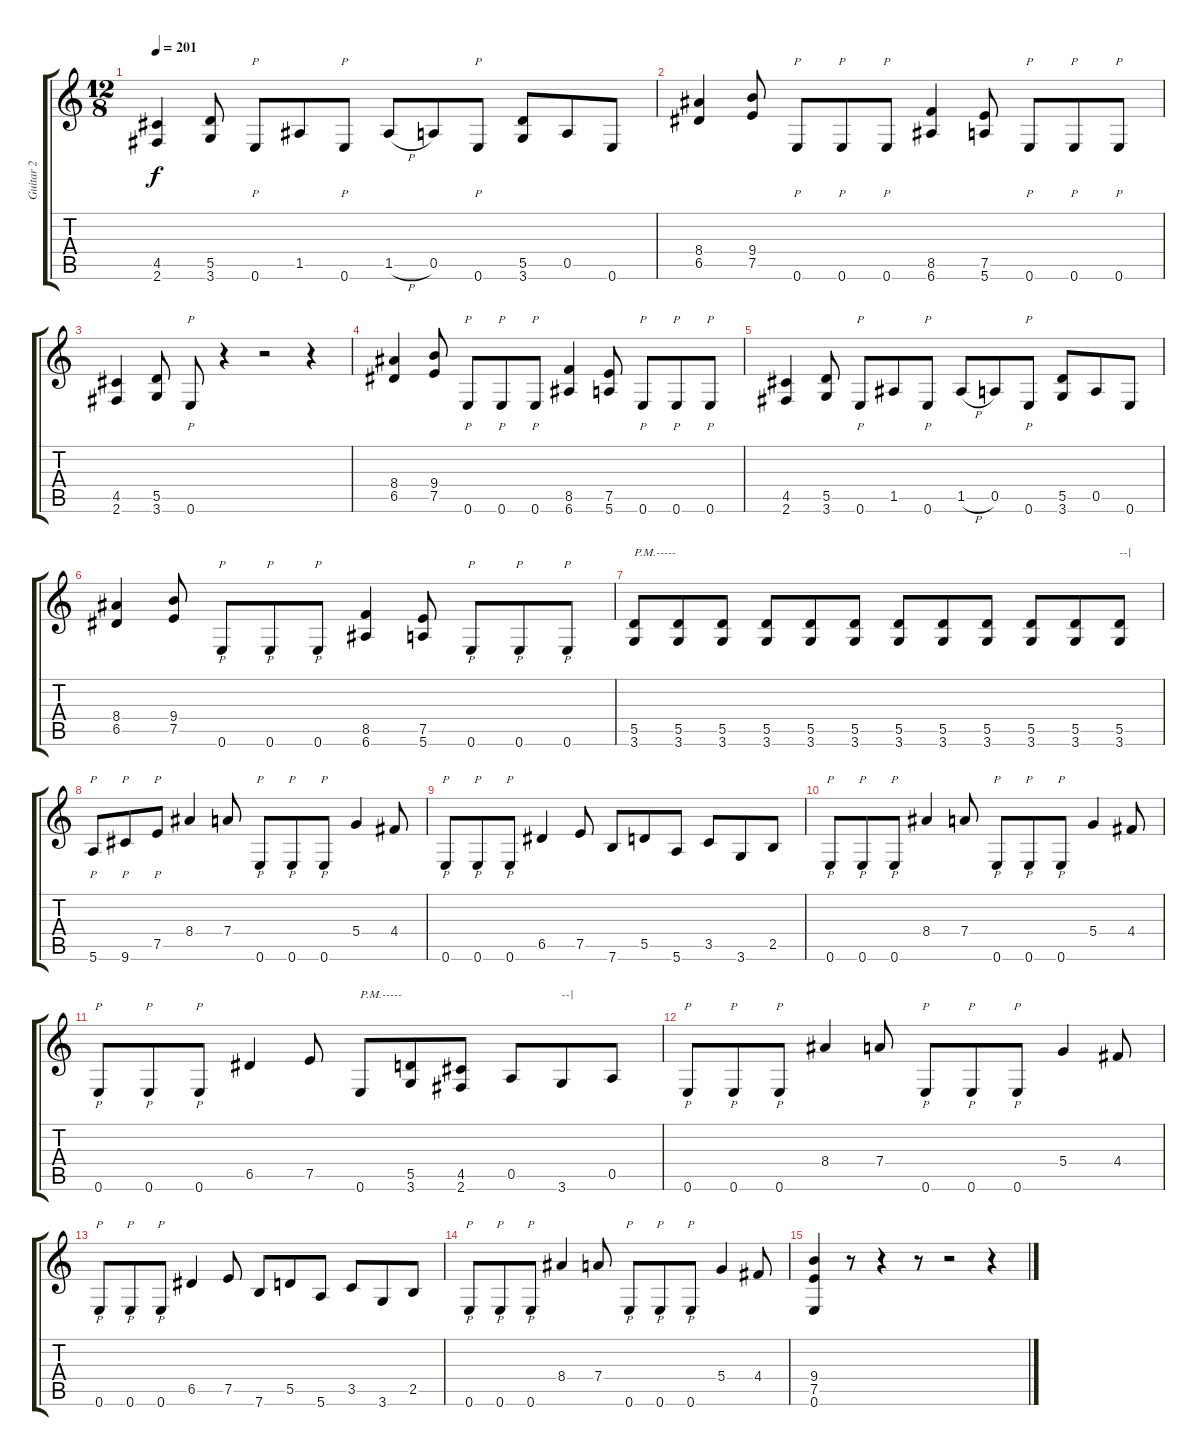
\track ("Guitar 2" "Guitar 2") {instrument distortionguitar}
\staff {score tabs}
\tuning (E4 B3 G3 D3 A2 E2) {hide}
\ts (12 8)
\tempo 201
\clef g2
\ks c
(4.5 2.6).4{dy f} (5.5 3.6).8 0.6.8{p} 1.5.8 0.6.8{p} 1.5{h}.8 0.5.8 0.6.8{p} (5.5 3.6).8 0.5.8 0.6.8 |
(8.4 6.5).4 (9.4 7.5).8 0.6.8{p} 0.6.8{p} 0.6.8{p} (8.5 6.6).4 (7.5 5.6).8 0.6.8{p} 0.6.8{p} 0.6.8{p} |
(4.5 2.6).4 (5.5 3.6).8 0.6.8{p} r.4 r.2 r.4 |
(8.4 6.5).4 (9.4 7.5).8 0.6.8{p} 0.6.8{p} 0.6.8{p} (8.5 6.6).4 (7.5 5.6).8 0.6.8{p} 0.6.8{p} 0.6.8{p} |
(4.5 2.6).4 (5.5 3.6).8 0.6.8{p} 1.5.8 0.6.8{p} 1.5{h}.8 0.5.8 0.6.8{p} (5.5 3.6).8 0.5.8 0.6.8 |
(8.4 6.5).4 (9.4 7.5).8 0.6.8{p} 0.6.8{p} 0.6.8{p} (8.5 6.6).4 (7.5 5.6).8 0.6.8{p} 0.6.8{p} 0.6.8{p} |
(5.5 3.6).8{txt "P.M.-----"} (5.5 3.6).8 (5.5 3.6).8 (5.5 3.6).8 (5.5 3.6).8 (5.5 3.6).8 (5.5 3.6).8 (5.5 3.6).8 (5.5 3.6).8 (5.5 3.6).8 (5.5 3.6).8 (5.5 3.6).8{txt "--|"} |
5.6.8{p} 9.6.8{p} 7.5.8{p} 8.4.4 7.4.8 0.6.8{p} 0.6.8{p} 0.6.8{p} 5.4.4 4.4.8 |
0.6.8{p} 0.6.8{p} 0.6.8{p} 6.5.4 7.5.8 7.6.8 5.5.8 5.6.8 3.5.8 3.6.8 2.5.8 |
0.6.8{p} 0.6.8{p} 0.6.8{p} 8.4.4 7.4.8 0.6.8{p} 0.6.8{p} 0.6.8{p} 5.4.4 4.4.8 |
0.6.8{p} 0.6.8{p} 0.6.8{p} 6.5.4 7.5.8 0.6.8{txt "P.M.-----"} (5.5 3.6).8 (4.5 2.6).8 0.5.8 3.6.8{txt "--|"} 0.5.8 |
0.6.8{p} 0.6.8{p} 0.6.8{p} 8.4.4 7.4.8 0.6.8{p} 0.6.8{p} 0.6.8{p} 5.4.4 4.4.8 |
0.6.8{p} 0.6.8{p} 0.6.8{p} 6.5.4 7.5.8 7.6.8 5.5.8 5.6.8 3.5.8 3.6.8 2.5.8 |
0.6.8{p} 0.6.8{p} 0.6.8{p} 8.4.4 7.4.8 0.6.8{p} 0.6.8{p} 0.6.8{p} 5.4.4 4.4.8 |
(9.4 7.5 0.6).4 r.8 r.4 r.8 r.2 r.4
